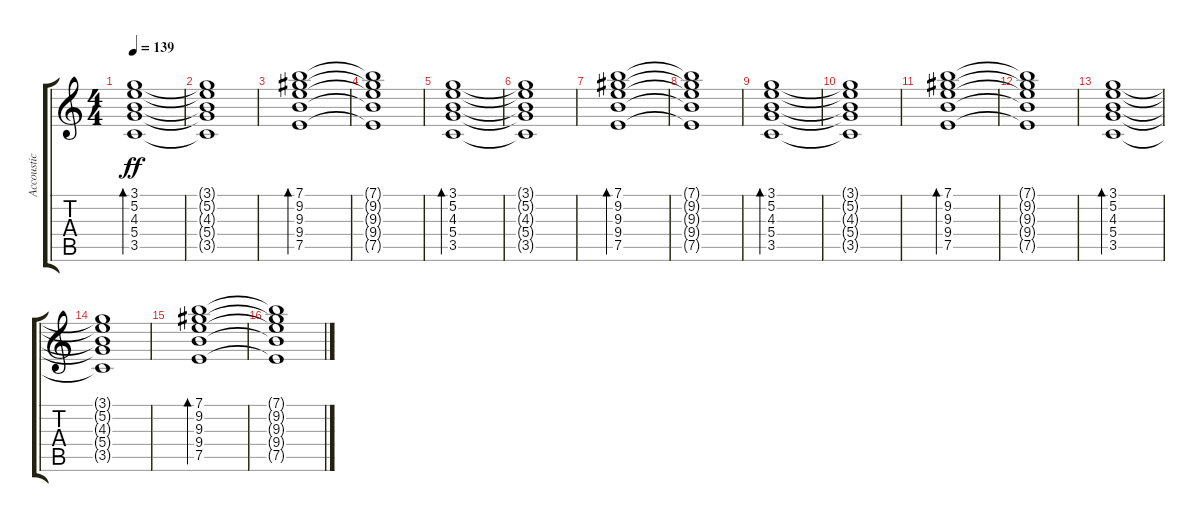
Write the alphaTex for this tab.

\track ("Accoustic Guitar" "Accoustic ") {instrument electricguitarclean}
\staff {score tabs}
\tuning (E4 B3 G3 D3 A2 E2) {hide}
\ts (4 4)
\tempo 139
\clef g2
\ks c
(3.1 5.2 4.3 5.4 3.5).1{bd 120 dy ff} |
(3.1{t} 5.2{t} 4.3{t} 5.4{t} 3.5{t}).1 |
(7.1 9.2 9.3 9.4 7.5).1{bd 120} |
(7.1{t} 9.2{t} 9.3{t} 9.4{t} 7.5{t}).1 |
(3.1 5.2 4.3 5.4 3.5).1{bd 120} |
(3.1{t} 5.2{t} 4.3{t} 5.4{t} 3.5{t}).1 |
(7.1 9.2 9.3 9.4 7.5).1{bd 120} |
(7.1{t} 9.2{t} 9.3{t} 9.4{t} 7.5{t}).1 |
(3.1 5.2 4.3 5.4 3.5).1{bd 120} |
(3.1{t} 5.2{t} 4.3{t} 5.4{t} 3.5{t}).1 |
(7.1 9.2 9.3 9.4 7.5).1{bd 120} |
(7.1{t} 9.2{t} 9.3{t} 9.4{t} 7.5{t}).1 |
(3.1 5.2 4.3 5.4 3.5).1{bd 120} |
(3.1{t} 5.2{t} 4.3{t} 5.4{t} 3.5{t}).1 |
(7.1 9.2 9.3 9.4 7.5).1{bd 120} |
(7.1{t} 9.2{t} 9.3{t} 9.4{t} 7.5{t}).1
